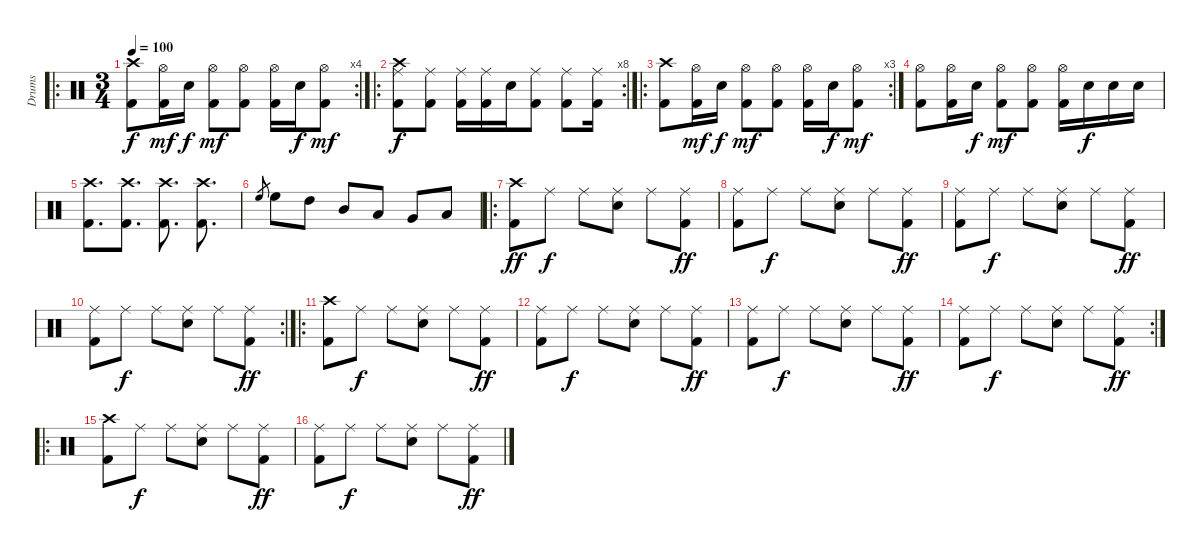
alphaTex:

\track ("Drums" "Drums") {instrument percussion}
\staff {score}
\articulation defaults
\ro
\rc 4
\ts (3 4)
\tempo 100
\clef neutral
\ks c
("Crash high (hit)" "Kick (hit) 2").8{dy f} ("Hi-Hat (open)" "Kick (hit) 2").16{dy mf} "Electric Snare (hit)".16{dy f} ("Hi-Hat (open)" "Kick (hit) 2").8{dy mf} ("Hi-Hat (open)" "Kick (hit) 2").8 ("Hi-Hat (open)" "Kick (hit) 2").16 "Electric Snare (hit)".16{dy f} ("Hi-Hat (open)" "Kick (hit) 2").8{dy mf} |
\ro
\rc 8
("Ride (middle)" "Crash high (hit)" "Kick (hit) 2").8{dy f} ("Ride (middle)" "Kick (hit) 2").8 ("Ride (middle)" "Kick (hit) 2").16 ("Ride (middle)" "Kick (hit) 2").16 "Electric Snare (hit)".16 ("Ride (middle)" "Kick (hit) 2").8 ("Ride (middle)" "Kick (hit) 2").8 ("Ride (middle)" "Kick (hit) 2").16 |
\ro
\rc 3
("Crash high (hit)" "Kick (hit) 2").8 ("Hi-Hat (open)" "Kick (hit) 2").16{dy mf} "Electric Snare (hit)".16{dy f} ("Hi-Hat (open)" "Kick (hit) 2").8{dy mf} ("Hi-Hat (open)" "Kick (hit) 2").8 ("Hi-Hat (open)" "Kick (hit) 2").16 "Electric Snare (hit)".16{dy f} ("Hi-Hat (open)" "Kick (hit) 2").8{dy mf} |
("Hi-Hat (open)" "Kick (hit) 2").8 ("Hi-Hat (open)" "Kick (hit) 2").16 "Electric Snare (hit)".16{dy f} ("Hi-Hat (open)" "Kick (hit) 2").8{dy mf} ("Hi-Hat (open)" "Kick (hit) 2").8 ("Hi-Hat (open)" "Kick (hit) 2").16 "Electric Snare (hit)".16{dy f} "Electric Snare (hit)".16 "Electric Snare (hit)".16 |
("Crash high (hit)" "Kick (hit) 2").8{d} ("Crash high (hit)" "Kick (hit) 2").8{d} ("Crash high (hit)" "Kick (hit) 2").8{d} ("Crash high (hit)" "Kick (hit) 2").8{d} |
"High Floor Tom (hit)".8{gr} "High Floor Tom (hit)".8 "High Tom (hit)".8 "Mid Tom (hit)".8 "Low Tom (hit)".8 "Very Low Tom (hit)".8 "Low Floor Tom (hit)".8 |
\ro
("Crash high (hit)" "Kick (hit) 2").8{dy ff} "Ride (middle)".8{dy f} "Ride (middle)".8 ("Ride (middle)" "Electric Snare (hit)").8 "Ride (middle)".8 ("Ride (middle)" "Kick (hit) 2").8{dy ff} |
("Ride (middle)" "Kick (hit) 2").8 "Ride (middle)".8{dy f} "Ride (middle)".8 ("Ride (middle)" "Electric Snare (hit)").8 "Ride (middle)".8 ("Ride (middle)" "Kick (hit) 2").8{dy ff} |
("Ride (middle)" "Kick (hit) 2").8 "Ride (middle)".8{dy f} "Ride (middle)".8 ("Ride (middle)" "Electric Snare (hit)").8 "Ride (middle)".8 ("Ride (middle)" "Kick (hit) 2").8{dy ff} |
\rc 2
("Ride (middle)" "Kick (hit) 2").8 "Ride (middle)".8{dy f} "Ride (middle)".8 ("Ride (middle)" "Electric Snare (hit)").8 "Ride (middle)".8 ("Ride (middle)" "Kick (hit) 2").8{dy ff} |
\ro
("Crash high (hit)" "Kick (hit) 2").8 "Ride (middle)".8{dy f} "Ride (middle)".8 ("Ride (middle)" "Electric Snare (hit)").8 "Ride (middle)".8 ("Ride (middle)" "Kick (hit) 2").8{dy ff} |
("Ride (middle)" "Kick (hit) 2").8 "Ride (middle)".8{dy f} "Ride (middle)".8 ("Ride (middle)" "Electric Snare (hit)").8 "Ride (middle)".8 ("Ride (middle)" "Kick (hit) 2").8{dy ff} |
("Ride (middle)" "Kick (hit) 2").8 "Ride (middle)".8{dy f} "Ride (middle)".8 ("Ride (middle)" "Electric Snare (hit)").8 "Ride (middle)".8 ("Ride (middle)" "Kick (hit) 2").8{dy ff} |
\rc 2
("Ride (middle)" "Kick (hit) 2").8 "Ride (middle)".8{dy f} "Ride (middle)".8 ("Ride (middle)" "Electric Snare (hit)").8 "Ride (middle)".8 ("Ride (middle)" "Kick (hit) 2").8{dy ff} |
\ro
("Crash high (hit)" "Kick (hit) 2").8 "Ride (middle)".8{dy f} "Ride (middle)".8 ("Ride (middle)" "Electric Snare (hit)").8 "Ride (middle)".8 ("Ride (middle)" "Kick (hit) 2").8{dy ff} |
("Ride (middle)" "Kick (hit) 2").8 "Ride (middle)".8{dy f} "Ride (middle)".8 ("Ride (middle)" "Electric Snare (hit)").8 "Ride (middle)".8 ("Ride (middle)" "Kick (hit) 2").8{dy ff}
